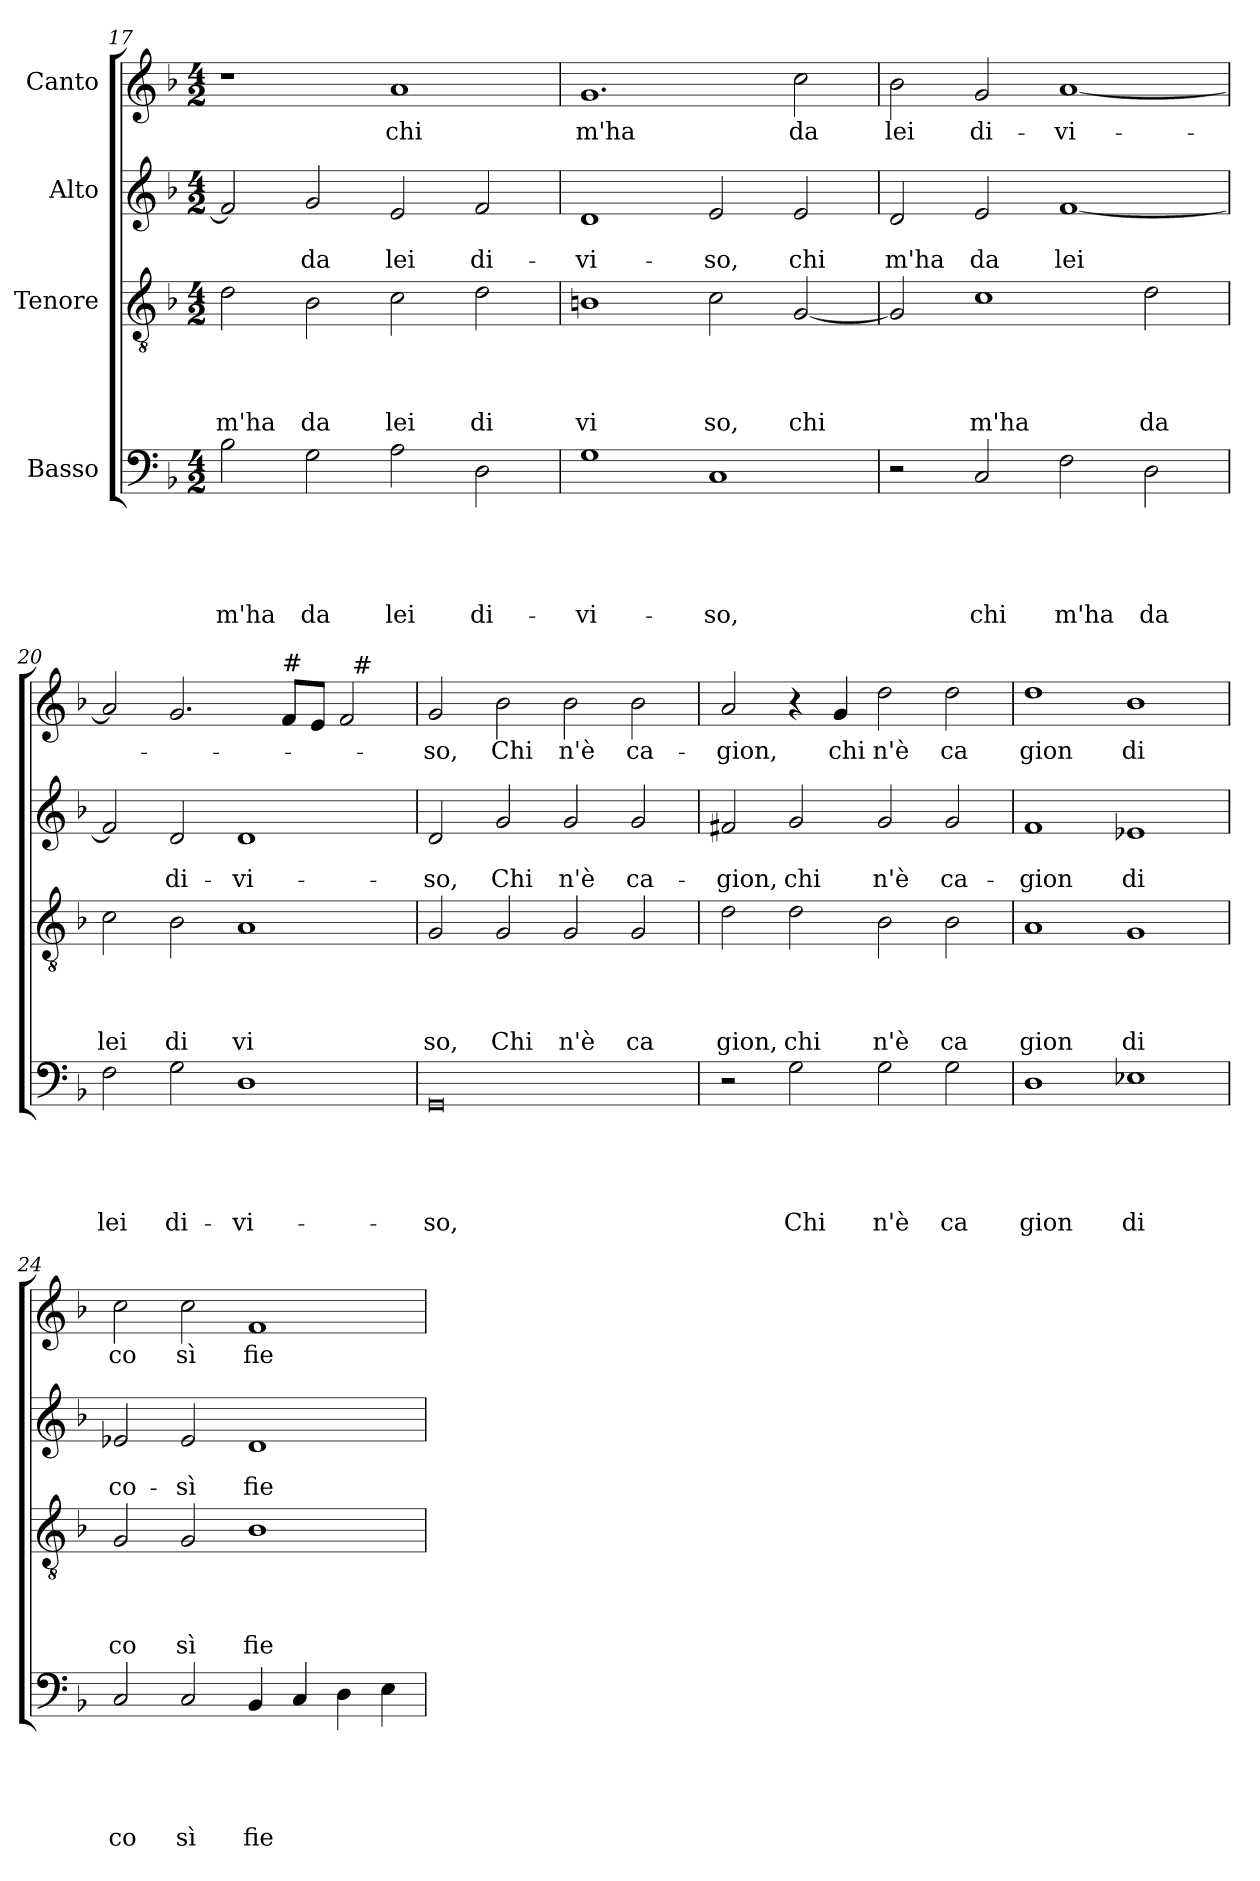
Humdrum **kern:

**kern	**text	**text	**text	**text	**text	**kern	**text	**text	**text	**text	**kern	**text	**text	**kern	**text
*part4	*part4	*part4	*part4	*part4	*part4	*part3	*part3	*part3	*part3	*part3	*part2	*part2	*part2	*part1	*part1
*staff4	*staff4	*staff4	*staff4	*staff4	*staff4	*staff3	*staff3	*staff3	*staff3	*staff3	*staff2	*staff2	*staff2	*staff1	*staff1
*I"Basso	*	*	*	*	*	*I"Tenore	*	*	*	*	*I"Alto	*	*	*I"Canto	*
*clefF4	*	*	*	*	*	*clefGv2	*	*	*	*	*clefG2	*	*	*clefG2	*
*ITrd-3c-5	*	*	*	*	*	*ITrd-3c-5	*	*	*	*	*ITrd-3c-5	*	*	*	*
*k[b-e-]	*	*	*	*	*	*k[b-e-]	*	*	*	*	*k[b-e-]	*	*	*k[b-]	*
*B-:	*	*	*	*	*	*B-:	*	*	*	*	*B-:	*	*	*F:	*
*M4/2	*	*	*	*	*	*M4/2	*	*	*	*	*M4/2	*	*	*M4/2	*
=17	=17	=17	=17	=17	=17	=17	=17	=17	=17	=17	=17	=17	=17	=17	=17
!	!	!	!	!	!LO:LY:b	!	!	!	!	!LO:LY:b	!	!	!	!	!
2e-\	.	.	.	.	m'ha	2g\	.	.	.	m'ha	2b-/]	.	.	1r	.
!	!	!	!	!	!LO:LY:b	!	!	!	!	!LO:LY:b	!	!	!LO:LY:b	!	!
2c\	.	.	.	.	da	2e-\	.	.	.	da	2cc/	.	da	.	.
!	!	!	!	!	!LO:LY:b	!	!	!	!	!LO:LY:b	!	!	!LO:LY:b	!	!LO:LY:b
2d\	.	.	.	.	lei	2f\	.	.	.	lei	2a/	.	lei	1a	chi
!	!	!	!	!	!LO:LY:b	!	!	!	!	!LO:LY:b	!	!	!LO:LY:b	!	!
2G\	.	.	.	.	di-	2g\	.	.	.	di	2b-/	.	di-	.	.
=18	=18	=18	=18	=18	=18	=18	=18	=18	=18	=18	=18	=18	=18	=18	=18
!	!	!	!	!	!LO:LY:b	!	!	!	!	!LO:LY:b	!	!	!LO:LY:b	!	!LO:LY:b
1c	.	.	.	.	-vi-	1en	.	.	.	vi	1g	.	-vi-	1.g	m'ha
!	!	!	!	!	!LO:LY:b	!	!	!	!	!LO:LY:b	!	!	!LO:LY:b	!	!
1F	.	.	.	.	-so,	2f\	.	.	.	so,	2a/	.	-so,	.	.
!	!	!	!	!	!	!	!	!	!	!LO:LY:b	!	!	!LO:LY:b	!	!LO:LY:b
.	.	.	.	.	.	[<2c/	.	.	.	chi	2a/	.	chi	2cc\	da
=19	=19	=19	=19	=19	=19	=19	=19	=19	=19	=19	=19	=19	=19	=19	=19
!	!	!	!	!	!	!	!	!	!	!	!	!	!LO:LY:b	!	!LO:LY:b
2r	.	.	.	.	.	2c/]	.	.	.	.	2g/	.	m'ha	2b-\	lei
!	!	!	!	!	!LO:LY:b	!	!	!	!	!LO:LY:b	!	!	!LO:LY:b	!	!LO:LY:b
2F/	.	.	.	.	chi	1f	.	.	.	m'ha	2a/	.	da	2g/	di-
!	!	!	!	!	!LO:LY:b	!	!	!	!	!	!	!	!LO:LY:b	!	!LO:LY:b
2B-\	.	.	.	.	m'ha	.	.	.	.	.	[<1b-	.	lei	[<1a	-vi-
!	!	!	!	!	!LO:LY:b	!	!	!	!	!LO:LY:b	!	!	!	!	!
2G\	.	.	.	.	da	2g\	.	.	.	da	.	.	.	.	.
=20	=20	=20	=20	=20	=20	=20	=20	=20	=20	=20	=20	=20	=20	=20	=20
!	!	!	!	!	!LO:LY:b	!	!	!	!	!LO:LY:b	!	!	!	!	!
*	*	*	*	*	*	*	*	*	*	*	*	*	*	*^	*
2B-\	.	.	.	.	lei	2f\	.	.	.	lei	2b-/]	.	.	2a/]	1ryy	.
!	!	!	!	!	!LO:LY:b	!	!	!	!	!LO:LY:b	!	!	!LO:LY:b	!	!	!
2c\	.	.	.	.	di-	2e-\	.	.	.	di	2g/	.	di-	2.g/	.	.
!	!	!	!	!	!LO:LY:b	!	!	!	!	!LO:LY:b	!	!	!LO:LY:b	!	!	!
1G	.	.	.	.	-vi-	1d	.	.	.	vi	1g	.	-vi-	.	2ryy	.
!	!	!	!	!	!	!	!	!	!	!	!	!	!	!LO:TX:a:t=#	!	!
.	.	.	.	.	.	.	.	.	.	.	.	.	.	8f/L	.	.
.	.	.	.	.	.	.	.	.	.	.	.	.	.	8e/J	.	.
.	.	.	.	.	.	.	.	.	.	.	.	.	.	2f/	32ryy	.
!	!	!	!	!	!	!	!	!	!	!	!	!	!	!	!LO:TX:a:t=#	!
.	.	.	.	.	.	.	.	.	.	.	.	.	.	.	4...ryy	.
=21	=21	=21	=21	=21	=21	=21	=21	=21	=21	=21	=21	=21	=21	=21	=21	=21
!	!	!	!	!	!LO:LY:b	!	!	!	!	!LO:LY:b	!	!	!LO:LY:b	!	!	!LO:LY:b
*	*	*	*	*	*	*	*	*	*	*	*	*	*	*v	*v	*
0C	.	.	.	.	-so,	2c/	.	.	.	so,	2g/	.	-so,	2g/	-so,
!	!	!	!	!	!	!	!	!	!	!LO:LY:b	!	!	!LO:LY:b	!	!LO:LY:b
.	.	.	.	.	.	2c/	.	.	.	Chi	2cc/	.	Chi	2b-\	Chi
!	!	!	!	!	!	!	!	!	!	!LO:LY:b	!	!	!LO:LY:b	!	!LO:LY:b
.	.	.	.	.	.	2c/	.	.	.	n'è	2cc/	.	n'è	2b-\	n'è
!	!	!	!	!	!	!	!	!	!	!LO:LY:b	!	!	!LO:LY:b	!	!LO:LY:b
.	.	.	.	.	.	2c/	.	.	.	ca	2cc/	.	ca-	2b-\	ca-
!!LO:LB:g=z
=22	=22	=22	=22	=22	=22	=22	=22	=22	=22	=22	=22	=22	=22	=22	=22
!	!	!	!	!	!	!	!	!	!	!LO:LY:b	!	!	!LO:LY:b	!	!LO:LY:b
2r	.	.	.	.	.	2g\	.	.	.	gion,	2bn/	.	-gion,	2a/	-gion,
!	!	!	!	!	!LO:LY:b	!	!	!	!	!LO:LY:b	!	!	!LO:LY:b	!	!
2c\	.	.	.	.	Chi	2g\	.	.	.	chi	2cc/	.	chi	4r	.
!	!	!	!	!	!	!	!	!	!	!	!	!	!	!	!LO:LY:b
.	.	.	.	.	.	.	.	.	.	.	.	.	.	4g/	chi
!	!	!	!	!	!LO:LY:b	!	!	!	!	!LO:LY:b	!	!	!LO:LY:b	!	!LO:LY:b
2c\	.	.	.	.	n'è	2e-\	.	.	.	n'è	2cc/	.	n'è	2dd\	n'è
!	!	!	!	!	!LO:LY:b	!	!	!	!	!LO:LY:b	!	!	!LO:LY:b	!	!LO:LY:b
2c\	.	.	.	.	ca	2e-\	.	.	.	ca	2cc/	.	ca-	2dd\	ca
=23	=23	=23	=23	=23	=23	=23	=23	=23	=23	=23	=23	=23	=23	=23	=23
!	!	!	!	!	!LO:LY:b	!	!	!	!	!LO:LY:b	!	!	!LO:LY:b	!	!LO:LY:b
1G	.	.	.	.	gion	1d	.	.	.	gion	1b-	.	-gion	1dd	gion
!	!	!	!	!	!LO:LY:b	!	!	!	!	!LO:LY:b	!	!	!LO:LY:b	!	!LO:LY:b
1A-X	.	.	.	.	di	1c	.	.	.	di	1a-X	.	di	1b-	di
=24	=24	=24	=24	=24	=24	=24	=24	=24	=24	=24	=24	=24	=24	=24	=24
!	!	!	!	!	!LO:LY:b	!	!	!	!	!LO:LY:b	!	!	!LO:LY:b	!	!LO:LY:b
2F/	.	.	.	.	co	2c/	.	.	.	co	2a-X/	.	co-	2cc\	co
!	!	!	!	!	!LO:LY:b	!	!	!	!	!LO:LY:b	!	!	!LO:LY:b	!	!LO:LY:b
2F/	.	.	.	.	sì	2c/	.	.	.	sì	2a-/	.	-sì	2cc\	sì
!	!	!	!	!	!LO:LY:b	!	!	!	!	!LO:LY:b	!	!	!LO:LY:b	!	!LO:LY:b
4E-/	.	.	.	.	fie	1e-	.	.	.	fie	1g	.	fie-	1f	fie
4F/	.	.	.	.	.	.	.	.	.	.	.	.	.	.	.
4G\	.	.	.	.	.	.	.	.	.	.	.	.	.	.	.
4A\	.	.	.	.	.	.	.	.	.	.	.	.	.	.	.
=	=	=	=	=	=	=	=	=	=	=	=	=	=	=	=
*-	*-	*-	*-	*-	*-	*-	*-	*-	*-	*-	*-	*-	*-	*-	*-
